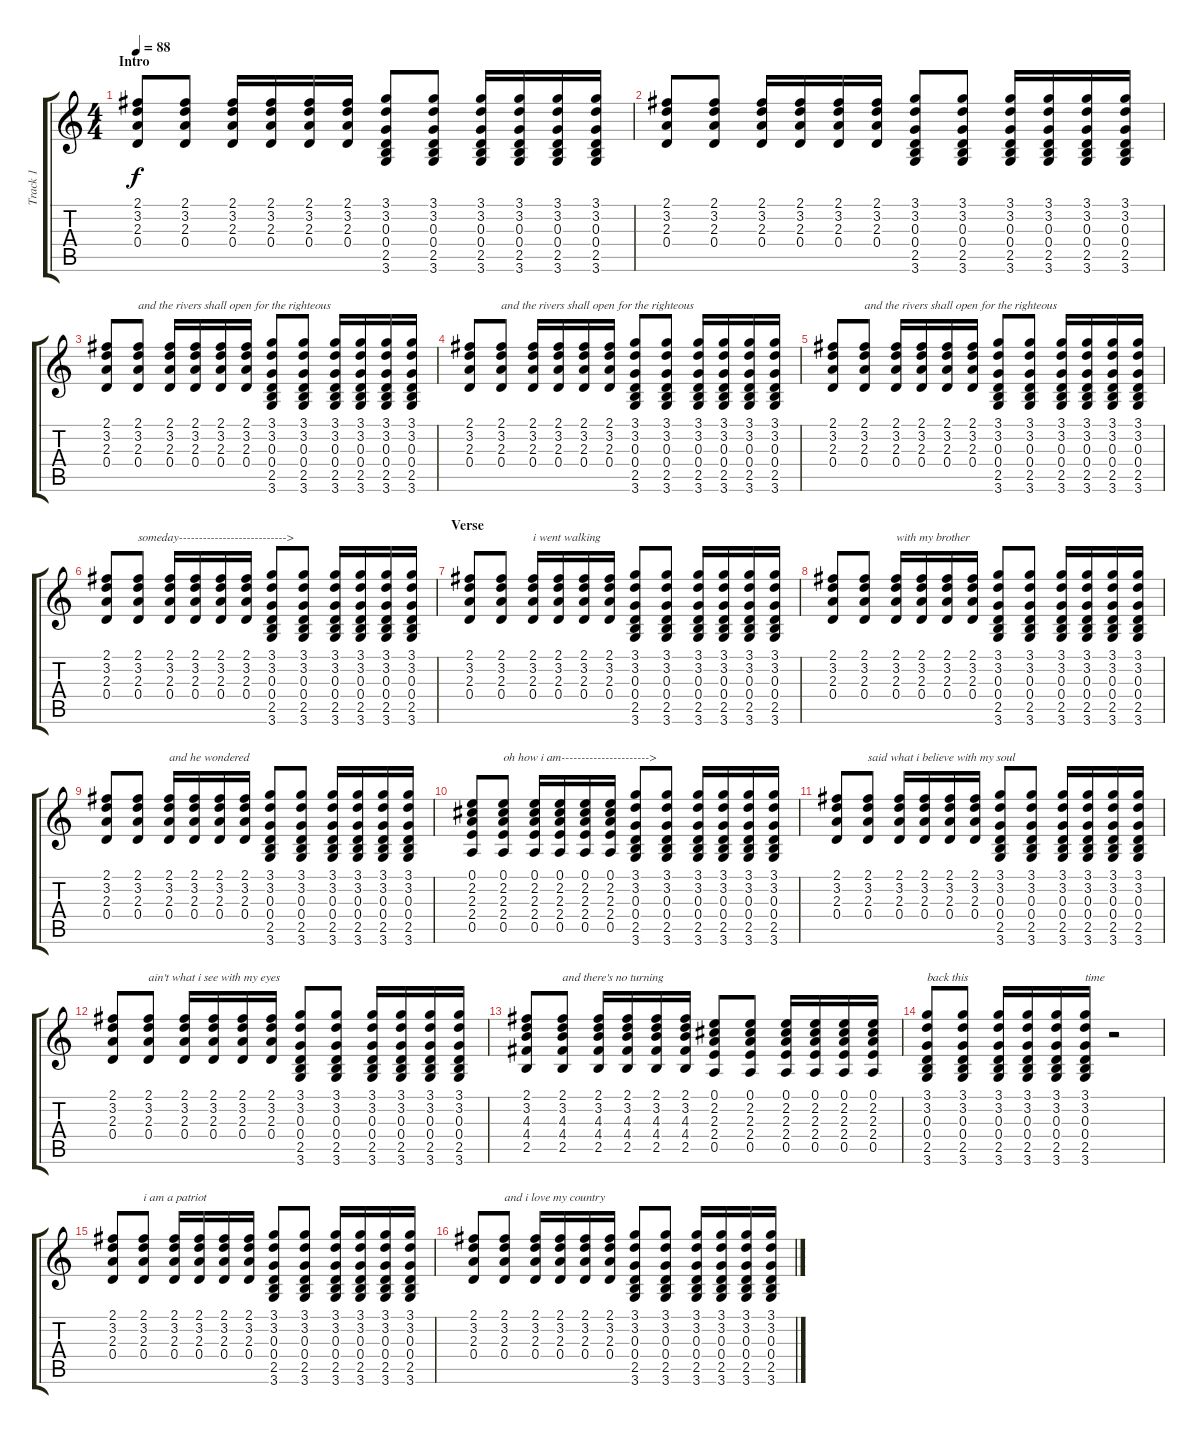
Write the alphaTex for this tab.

\track ("Track 1" "Track 1") {instrument acousticguitarsteel}
\staff {score tabs}
\tuning (E4 B3 G3 D3 A2 E2) {hide}
\ts (4 4)
\section ("" "Intro")
\tempo 88
\clef g2
\ks c
(2.1 3.2 2.3 0.4).8{dy f instrument acousticguitarsteel} (2.1 3.2 2.3 0.4).8 (2.1 3.2 2.3 0.4).16 (2.1 3.2 2.3 0.4).16 (2.1 3.2 2.3 0.4).16 (2.1 3.2 2.3 0.4).16 (3.1 3.2 0.3 0.4 2.5 3.6).8 (3.1 3.2 0.3 0.4 2.5 3.6).8 (3.1 3.2 0.3 0.4 2.5 3.6).16 (3.1 3.2 0.3 0.4 2.5 3.6).16 (3.1 3.2 0.3 0.4 2.5 3.6).16 (3.1 3.2 0.3 0.4 2.5 3.6).16 |
(2.1 3.2 2.3 0.4).8 (2.1 3.2 2.3 0.4).8 (2.1 3.2 2.3 0.4).16 (2.1 3.2 2.3 0.4).16 (2.1 3.2 2.3 0.4).16 (2.1 3.2 2.3 0.4).16 (3.1 3.2 0.3 0.4 2.5 3.6).8 (3.1 3.2 0.3 0.4 2.5 3.6).8 (3.1 3.2 0.3 0.4 2.5 3.6).16 (3.1 3.2 0.3 0.4 2.5 3.6).16 (3.1 3.2 0.3 0.4 2.5 3.6).16 (3.1 3.2 0.3 0.4 2.5 3.6).16 |
(2.1 3.2 2.3 0.4).8 (2.1 3.2 2.3 0.4).8{txt "and the rivers shall open for the righteous "} (2.1 3.2 2.3 0.4).16 (2.1 3.2 2.3 0.4).16 (2.1 3.2 2.3 0.4).16 (2.1 3.2 2.3 0.4).16 (3.1 3.2 0.3 0.4 2.5 3.6).8 (3.1 3.2 0.3 0.4 2.5 3.6).8 (3.1 3.2 0.3 0.4 2.5 3.6).16 (3.1 3.2 0.3 0.4 2.5 3.6).16 (3.1 3.2 0.3 0.4 2.5 3.6).16 (3.1 3.2 0.3 0.4 2.5 3.6).16 |
(2.1 3.2 2.3 0.4).8 (2.1 3.2 2.3 0.4).8{txt "and the rivers shall open for the righteous "} (2.1 3.2 2.3 0.4).16 (2.1 3.2 2.3 0.4).16 (2.1 3.2 2.3 0.4).16 (2.1 3.2 2.3 0.4).16 (3.1 3.2 0.3 0.4 2.5 3.6).8 (3.1 3.2 0.3 0.4 2.5 3.6).8 (3.1 3.2 0.3 0.4 2.5 3.6).16 (3.1 3.2 0.3 0.4 2.5 3.6).16 (3.1 3.2 0.3 0.4 2.5 3.6).16 (3.1 3.2 0.3 0.4 2.5 3.6).16 |
(2.1 3.2 2.3 0.4).8 (2.1 3.2 2.3 0.4).8{txt "and the rivers shall open for the righteous "} (2.1 3.2 2.3 0.4).16 (2.1 3.2 2.3 0.4).16 (2.1 3.2 2.3 0.4).16 (2.1 3.2 2.3 0.4).16 (3.1 3.2 0.3 0.4 2.5 3.6).8 (3.1 3.2 0.3 0.4 2.5 3.6).8 (3.1 3.2 0.3 0.4 2.5 3.6).16 (3.1 3.2 0.3 0.4 2.5 3.6).16 (3.1 3.2 0.3 0.4 2.5 3.6).16 (3.1 3.2 0.3 0.4 2.5 3.6).16 |
(2.1 3.2 2.3 0.4).8 (2.1 3.2 2.3 0.4).8{txt "someday--------------------------->"} (2.1 3.2 2.3 0.4).16 (2.1 3.2 2.3 0.4).16 (2.1 3.2 2.3 0.4).16 (2.1 3.2 2.3 0.4).16 (3.1 3.2 0.3 0.4 2.5 3.6).8 (3.1 3.2 0.3 0.4 2.5 3.6).8 (3.1 3.2 0.3 0.4 2.5 3.6).16 (3.1 3.2 0.3 0.4 2.5 3.6).16 (3.1 3.2 0.3 0.4 2.5 3.6).16 (3.1 3.2 0.3 0.4 2.5 3.6).16 |
\section ("" "Verse")
(2.1 3.2 2.3 0.4).8 (2.1 3.2 2.3 0.4).8 (2.1 3.2 2.3 0.4).16{txt "i went walking"} (2.1 3.2 2.3 0.4).16 (2.1 3.2 2.3 0.4).16 (2.1 3.2 2.3 0.4).16 (3.1 3.2 0.3 0.4 2.5 3.6).8 (3.1 3.2 0.3 0.4 2.5 3.6).8 (3.1 3.2 0.3 0.4 2.5 3.6).16 (3.1 3.2 0.3 0.4 2.5 3.6).16 (3.1 3.2 0.3 0.4 2.5 3.6).16 (3.1 3.2 0.3 0.4 2.5 3.6).16 |
(2.1 3.2 2.3 0.4).8 (2.1 3.2 2.3 0.4).8 (2.1 3.2 2.3 0.4).16{txt "with my brother"} (2.1 3.2 2.3 0.4).16 (2.1 3.2 2.3 0.4).16 (2.1 3.2 2.3 0.4).16 (3.1 3.2 0.3 0.4 2.5 3.6).8 (3.1 3.2 0.3 0.4 2.5 3.6).8 (3.1 3.2 0.3 0.4 2.5 3.6).16 (3.1 3.2 0.3 0.4 2.5 3.6).16 (3.1 3.2 0.3 0.4 2.5 3.6).16 (3.1 3.2 0.3 0.4 2.5 3.6).16 |
(2.1 3.2 2.3 0.4).8 (2.1 3.2 2.3 0.4).8 (2.1 3.2 2.3 0.4).16{txt "and he wondered"} (2.1 3.2 2.3 0.4).16 (2.1 3.2 2.3 0.4).16 (2.1 3.2 2.3 0.4).16 (3.1 3.2 0.3 0.4 2.5 3.6).8 (3.1 3.2 0.3 0.4 2.5 3.6).8 (3.1 3.2 0.3 0.4 2.5 3.6).16 (3.1 3.2 0.3 0.4 2.5 3.6).16 (3.1 3.2 0.3 0.4 2.5 3.6).16 (3.1 3.2 0.3 0.4 2.5 3.6).16 |
(0.1 2.2 2.3 2.4 0.5).8 (0.1 2.2 2.3 2.4 0.5).8{txt "oh how i am---------------------->"} (0.1 2.2 2.3 2.4 0.5).16 (0.1 2.2 2.3 2.4 0.5).16 (0.1 2.2 2.3 2.4 0.5).16 (0.1 2.2 2.3 2.4 0.5).16 (3.1 3.2 0.3 0.4 2.5 3.6).8 (3.1 3.2 0.3 0.4 2.5 3.6).8 (3.1 3.2 0.3 0.4 2.5 3.6).16 (3.1 3.2 0.3 0.4 2.5 3.6).16 (3.1 3.2 0.3 0.4 2.5 3.6).16 (3.1 3.2 0.3 0.4 2.5 3.6).16 |
(2.1 3.2 2.3 0.4).8 (2.1 3.2 2.3 0.4).8{txt "said what i believe with my soul"} (2.1 3.2 2.3 0.4).16 (2.1 3.2 2.3 0.4).16 (2.1 3.2 2.3 0.4).16 (2.1 3.2 2.3 0.4).16 (3.1 3.2 0.3 0.4 2.5 3.6).8 (3.1 3.2 0.3 0.4 2.5 3.6).8 (3.1 3.2 0.3 0.4 2.5 3.6).16 (3.1 3.2 0.3 0.4 2.5 3.6).16 (3.1 3.2 0.3 0.4 2.5 3.6).16 (3.1 3.2 0.3 0.4 2.5 3.6).16 |
(2.1 3.2 2.3 0.4).8 (2.1 3.2 2.3 0.4).8{txt "ain't what i see with my eyes"} (2.1 3.2 2.3 0.4).16 (2.1 3.2 2.3 0.4).16 (2.1 3.2 2.3 0.4).16 (2.1 3.2 2.3 0.4).16 (3.1 3.2 0.3 0.4 2.5 3.6).8 (3.1 3.2 0.3 0.4 2.5 3.6).8 (3.1 3.2 0.3 0.4 2.5 3.6).16 (3.1 3.2 0.3 0.4 2.5 3.6).16 (3.1 3.2 0.3 0.4 2.5 3.6).16 (3.1 3.2 0.3 0.4 2.5 3.6).16 |
(2.1 3.2 4.3 4.4 2.5).8 (2.1 3.2 4.3 4.4 2.5).8{txt "and there's no turning "} (2.1 3.2 4.3 4.4 2.5).16 (2.1 3.2 4.3 4.4 2.5).16 (2.1 3.2 4.3 4.4 2.5).16 (2.1 3.2 4.3 4.4 2.5).16 (0.1 2.2 2.3 2.4 0.5).8 (0.1 2.2 2.3 2.4 0.5).8 (0.1 2.2 2.3 2.4 0.5).16 (0.1 2.2 2.3 2.4 0.5).16 (0.1 2.2 2.3 2.4 0.5).16 (0.1 2.2 2.3 2.4 0.5).16 |
(3.1 3.2 0.3 0.4 2.5 3.6).8{txt "back this"} (3.1 3.2 0.3 0.4 2.5 3.6).8 (3.1 3.2 0.3 0.4 2.5 3.6).16 (3.1 3.2 0.3 0.4 2.5 3.6).16 (3.1 3.2 0.3 0.4 2.5 3.6).16 (3.1 3.2 0.3 0.4 2.5 3.6).16{txt "time"} r.2 |
(2.1 3.2 2.3 0.4).8 (2.1 3.2 2.3 0.4).8{txt "i am a patriot"} (2.1 3.2 2.3 0.4).16 (2.1 3.2 2.3 0.4).16 (2.1 3.2 2.3 0.4).16 (2.1 3.2 2.3 0.4).16 (3.1 3.2 0.3 0.4 2.5 3.6).8 (3.1 3.2 0.3 0.4 2.5 3.6).8 (3.1 3.2 0.3 0.4 2.5 3.6).16 (3.1 3.2 0.3 0.4 2.5 3.6).16 (3.1 3.2 0.3 0.4 2.5 3.6).16 (3.1 3.2 0.3 0.4 2.5 3.6).16 |
(2.1 3.2 2.3 0.4).8 (2.1 3.2 2.3 0.4).8{txt "and i love my country"} (2.1 3.2 2.3 0.4).16 (2.1 3.2 2.3 0.4).16 (2.1 3.2 2.3 0.4).16 (2.1 3.2 2.3 0.4).16 (3.1 3.2 0.3 0.4 2.5 3.6).8 (3.1 3.2 0.3 0.4 2.5 3.6).8 (3.1 3.2 0.3 0.4 2.5 3.6).16 (3.1 3.2 0.3 0.4 2.5 3.6).16 (3.1 3.2 0.3 0.4 2.5 3.6).16 (3.1 3.2 0.3 0.4 2.5 3.6).16
